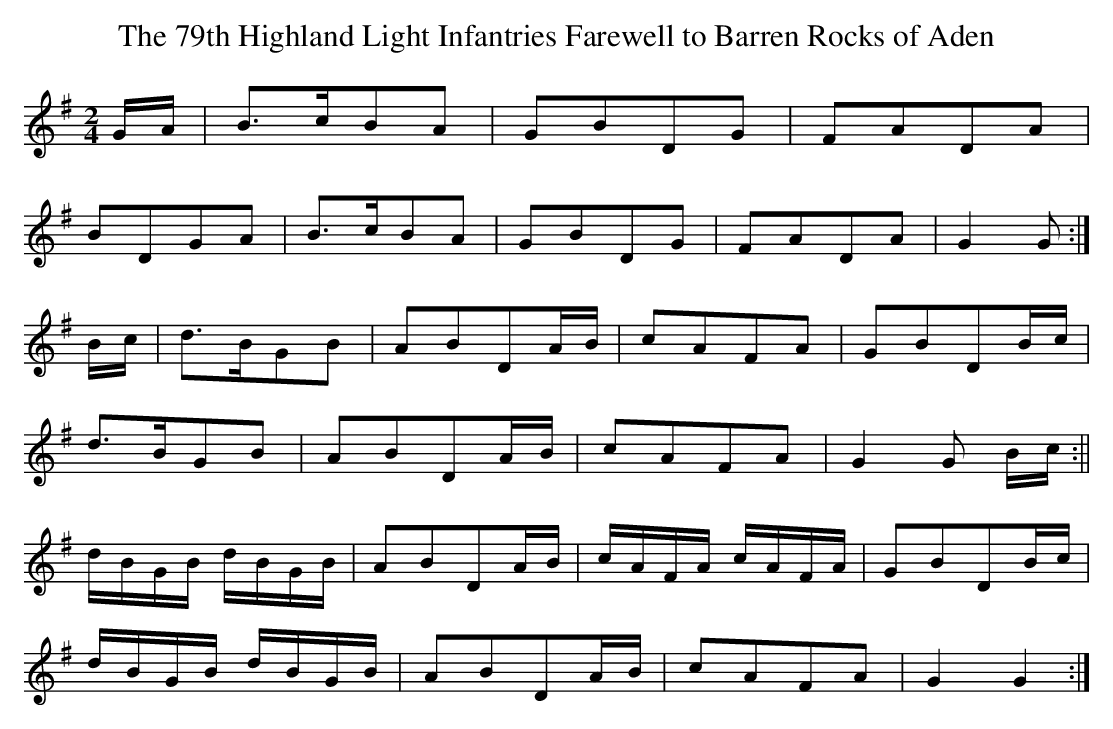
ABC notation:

X:1
T:The 79th Highland Light Infantries Farewell to Barren Rocks of Aden
M:2/4
L:1/8
K:G
G/2A/2|B>cBA|GBDG|FADA|
BDGA|B>cBA|GBDG|FADA|G2G:|
B/2c/2|d>BGB|ABDA/2B/2|cAFA|GBDB/2c/2|
d>BGB|ABDA/2B/2|cAFA|G2G B/2c/2:||
L:1/16
dBGB dBGB|A2B2D2AB|cAFA cAFA|G2B2D2Bc|
dBGB dBGB|A2B2D2AB|c2A2F2A2|G4G4:|]
